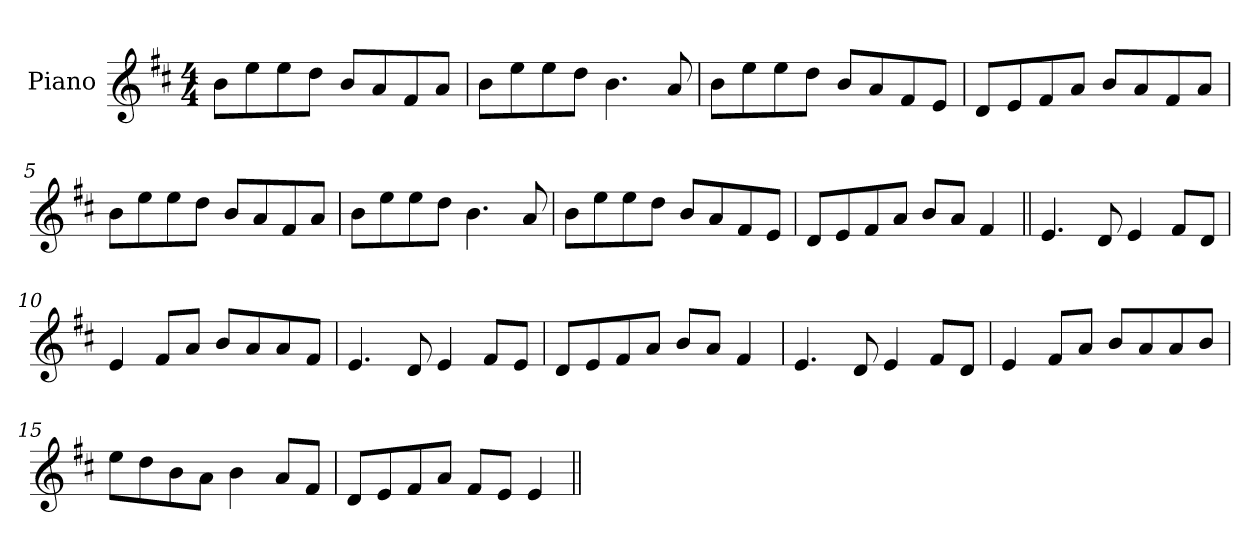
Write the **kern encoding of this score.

**kern
*part1
*staff1
*I"Piano
*I'Pno
*clefG2
*k[f#c#]
*E:dor
*M4/4
=1
8b\L
8ee\
8ee\
8dd\J
8b/L
8a/
8f#/
8a/J
=2
8b\L
8ee\
8ee\
8dd\J
4.b\
8a/
=3
8b\L
8ee\
8ee\
8dd\J
8b/L
8a/
8f#/
8e/J
=4
8d/L
8e/
8f#/
8a/J
8b/L
8a/
8f#/
8a/J
!!LO:LB:g=z
=5
8b\L
8ee\
8ee\
8dd\J
8b/L
8a/
8f#/
8a/J
=6
8b\L
8ee\
8ee\
8dd\J
4.b\
8a/
=7
8b\L
8ee\
8ee\
8dd\J
8b/L
8a/
8f#/
8e/J
=8
8d/L
8e/
8f#/
8a/J
8b/L
8a/J
4f#/
=9||
4.e/
8d/
4e/
8f#/L
8d/J
!!LO:LB:g=z
=10
4e/
8f#/L
8a/J
8b/L
8a/
8a/
8f#/J
=11
4.e/
8d/
4e/
8f#/L
8e/J
=12
8d/L
8e/
8f#/
8a/J
8b/L
8a/J
4f#/
=13
4.e/
8d/
4e/
8f#/L
8d/J
=14
4e/
8f#/L
8a/J
8b/L
8a/
8a/
8b/J
!!LO:LB:g=z
=15
8ee\L
8dd\
8b\
8a\J
4b\
8a/L
8f#/J
=16
8d/L
8e/
8f#/
8a/J
8f#/L
8e/J
4e/
=||
*-
